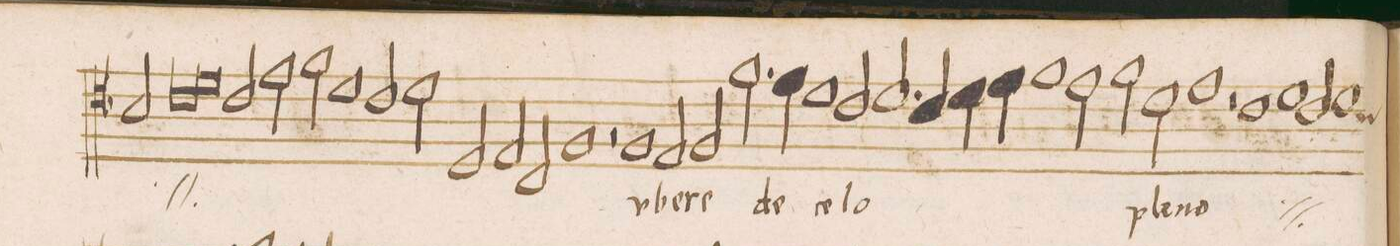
**kern	**text
*I"ALTVS	*
*clefC4	*
*k[b-]	*
*met(C)	*
*M2/1	*
2r	.
*	*ij
2B-/	lac-
=67-	=67-
*lig	*
1c	-ta-
1d	.
*Xlig	*
=68-	=68-
2c/	.
2e\	.
2f\	.
1d\	.
=69-	=69-
2c/	.
2d\	.
2D/	.
=70-	=70-
2E/	.
2C/	.
1F	-bat
*	*Xij
=71-	=71-
2r	.
1F	v-
2E/	-be-
=72-	=72-
2F/	-re
2.f\	de
4e\	.
1d\	ce-
=73-	=73-
2c/	-lo
2.d/	.
4c/	.
=74-	=74-
4d\	.
4e\	.
1f	.
2e\	.
=75-	=75-
2f\	.
2d\	ple-
1e	-no
=76-	=76-
2r	.
*	*ij
1c	ple-
1d\	.
=77-	=77-
2c/	.
*custos:B	*
1d	.
=78-	=78-
*-	*-
